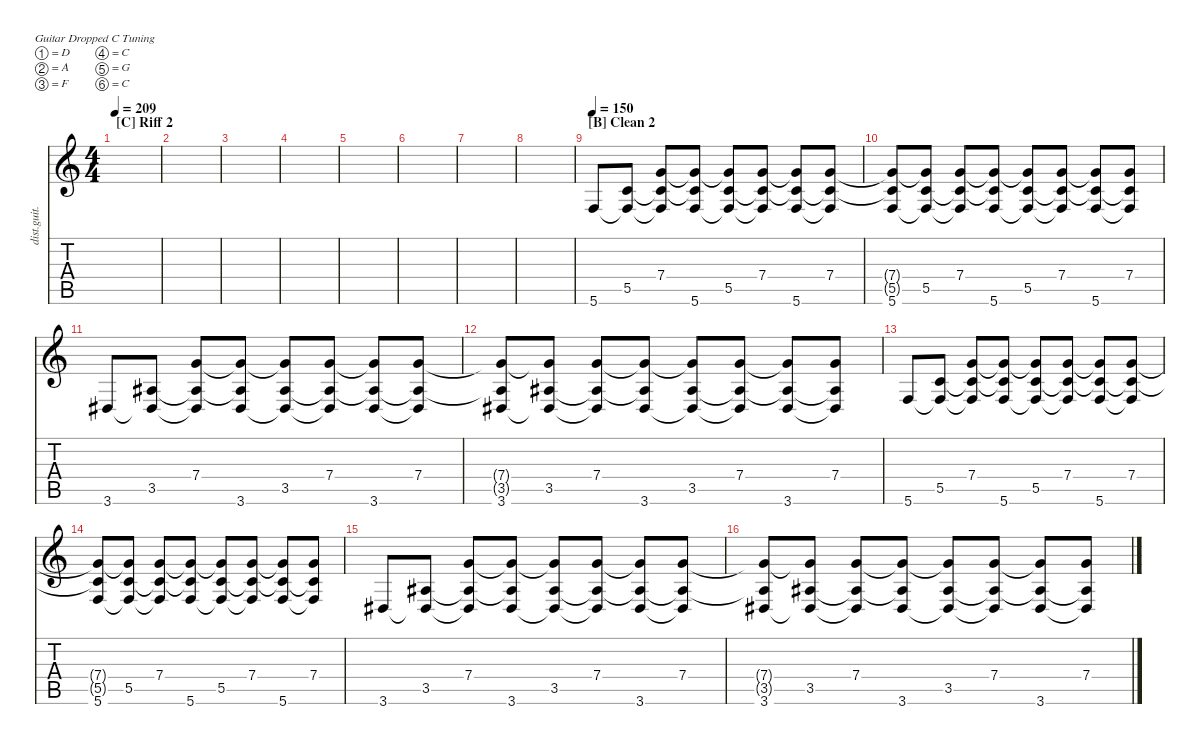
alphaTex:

\hideDynamics
\bracketExtendMode nobrackets
\track ("Clean 1" "dist.guit.") {instrument distortionguitar}
\staff {score tabs}
\tuning (D4 A3 F3 C3 G2 C2)
\ts (4 4)
\section ("C" "Riff 2")
\tempo 209
\clef g2
\ks c
|
|
|
|
|
|
|
|
\section ("B" "Clean 2")
\tempo 150
5.6.8{beam Up} (5.5 5.6{t}).8{beam Up} (7.4 5.6{t} 5.5{t}).8{beam Up} (5.6 7.4{t} 5.5{t}).8{beam Up} (5.5 7.4{t} 5.6{t}).8{beam Up} (7.4 5.5{t} 5.6{t}).8{beam Up} (5.6 5.5{t} 7.4{t}).8{beam Up} (7.4 5.6{t} 5.5{t}).8{beam Up} |
(5.6 5.5{t} 7.4{t}).8{beam Up} (5.5 5.6{t} 7.4{t}).8{beam Up} (7.4 5.6{t} 5.5{t}).8{beam Up} (5.6 7.4{t} 5.5{t}).8{beam Up} (5.5 7.4{t} 5.6{t}).8{beam Up} (7.4 5.5{t} 5.6{t}).8{beam Up} (5.6 5.5{t} 7.4{t}).8{beam Up} (7.4 5.6{t} 5.5{t}).8{beam Up} |
3.6{acc #}.8{beam Up} (3.5{acc #} 3.6{t acc #}).8{beam Up} (7.4 3.6{t acc #} 3.5{t acc #}).8{beam Up} (3.6{acc #} 7.4{t} 3.5{t acc #}).8{beam Up} (3.5{acc #} 7.4{t} 3.6{t acc #}).8{beam Up} (7.4 3.5{t acc #} 3.6{t acc #}).8{beam Up} (3.6{acc #} 3.5{t acc #} 7.4{t}).8{beam Up} (7.4 3.6{t acc #} 3.5{t acc #}).8{beam Up} |
(3.6{acc #} 3.5{t acc #} 7.4{t}).8{beam Up} (3.5{acc #} 3.6{t acc #} 7.4{t}).8{beam Up} (7.4 3.6{t acc #} 3.5{t acc #}).8{beam Up} (3.6{acc #} 7.4{t} 3.5{t acc #}).8{beam Up} (3.5{acc #} 7.4{t} 3.6{t acc #}).8{beam Up} (7.4 3.5{t acc #} 3.6{t acc #}).8{beam Up} (3.6{acc #} 3.5{t acc #} 7.4{t}).8{beam Up} (7.4 3.6{t acc #} 3.5{t acc #}).8{beam Up} |
5.6.8{beam Up} (5.5 5.6{t}).8{beam Up} (7.4 5.6{t} 5.5{t}).8{beam Up} (5.6 7.4{t} 5.5{t}).8{beam Up} (5.5 7.4{t} 5.6{t}).8{beam Up} (7.4 5.5{t} 5.6{t}).8{beam Up} (5.6 5.5{t} 7.4{t}).8{beam Up} (7.4 5.6{t} 5.5{t}).8{beam Up} |
(5.6 5.5{t} 7.4{t}).8{beam Up} (5.5 5.6{t} 7.4{t}).8{beam Up} (7.4 5.6{t} 5.5{t}).8{beam Up} (5.6 7.4{t} 5.5{t}).8{beam Up} (5.5 7.4{t} 5.6{t}).8{beam Up} (7.4 5.5{t} 5.6{t}).8{beam Up} (5.6 5.5{t} 7.4{t}).8{beam Up} (7.4 5.6{t} 5.5{t}).8{beam Up} |
3.6{acc #}.8{beam Up} (3.5{acc #} 3.6{t acc #}).8{beam Up} (7.4 3.6{t acc #} 3.5{t acc #}).8{beam Up} (3.6{acc #} 7.4{t} 3.5{t acc #}).8{beam Up} (3.5{acc #} 7.4{t} 3.6{t acc #}).8{beam Up} (7.4 3.5{t acc #} 3.6{t acc #}).8{beam Up} (3.6{acc #} 3.5{t acc #} 7.4{t}).8{beam Up} (7.4 3.6{t acc #} 3.5{t acc #}).8{beam Up} |
(3.6{acc #} 3.5{t acc #} 7.4{t}).8{beam Up} (3.5{acc #} 3.6{t acc #} 7.4{t}).8{beam Up} (7.4 3.6{t acc #} 3.5{t acc #}).8{beam Up} (3.6{acc #} 7.4{t} 3.5{t acc #}).8{beam Up} (3.5{acc #} 7.4{t} 3.6{t acc #}).8{beam Up} (7.4 3.5{t acc #} 3.6{t acc #}).8{beam Up} (3.6{acc #} 3.5{t acc #} 7.4{t}).8{beam Up} (7.4 3.6{t acc #} 3.5{t acc #}).8{beam Up}
